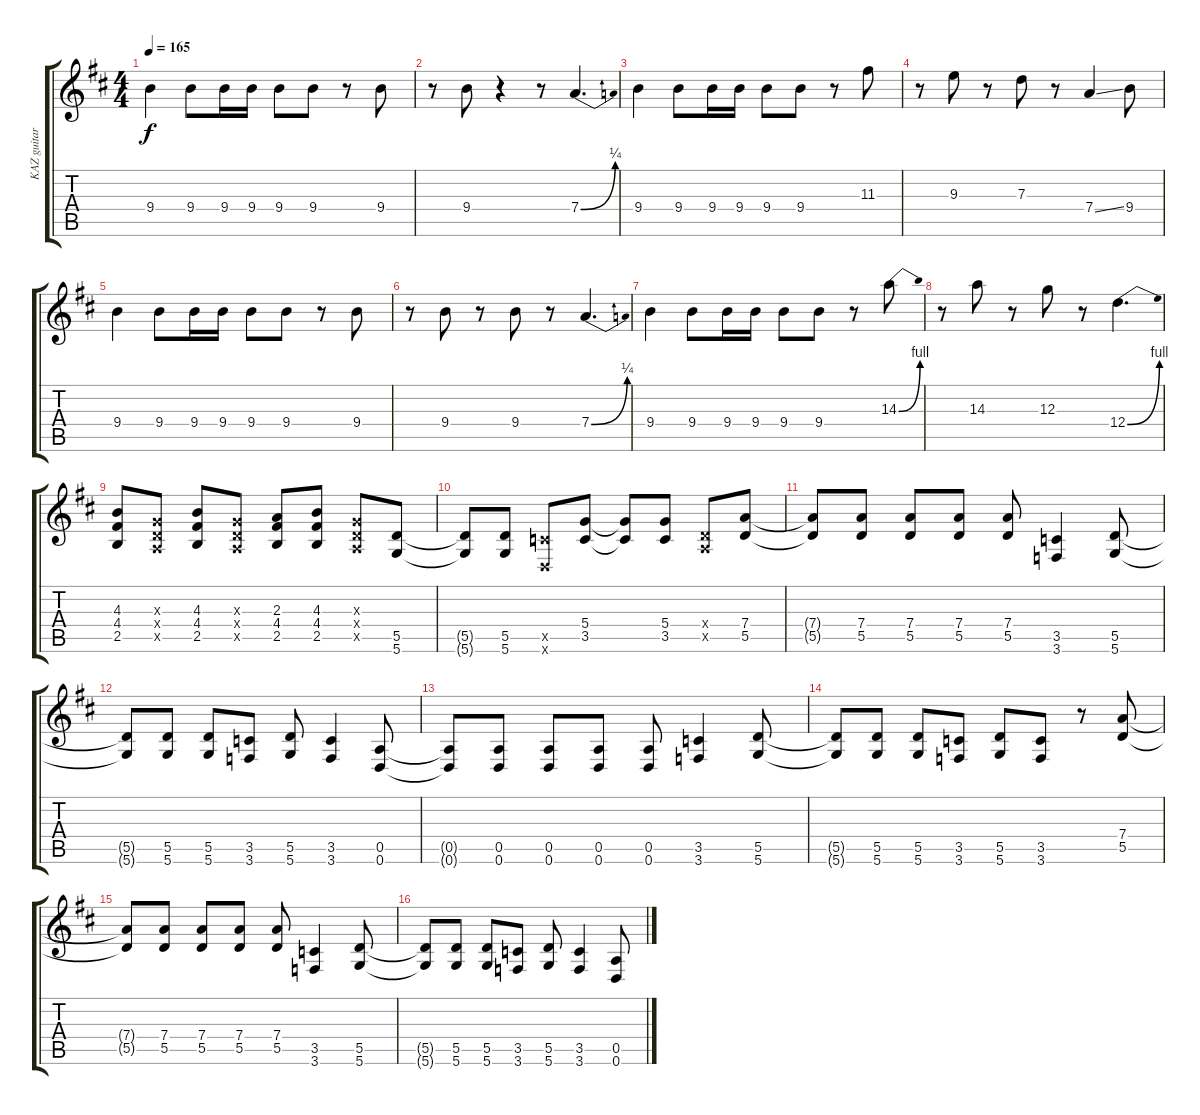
\track ("KAZ guitar" "KAZ guitar") {instrument distortionguitar}
\staff {score tabs}
\tuning (E4 B3 G3 D3 A2 D2) {hide}
\ts (4 4)
\tempo 165
\clef g2
\ks d
9.4.4{dy f} 9.4.8 9.4.16 9.4.16 9.4.8 9.4.8 r.8 9.4.8 |
r.8 9.4.8 r.4 r.8 7.4{be (bend 0 0 60 1)}.4{d} |
9.4.4 9.4.8 9.4.16 9.4.16 9.4.8 9.4.8 r.8 11.3.8 |
r.8 9.3.8 r.8 7.3.8 r.8 7.4{ss}.4 9.4.8 |
9.4.4 9.4.8 9.4.16 9.4.16 9.4.8 9.4.8 r.8 9.4.8 |
r.8 9.4.8 r.8 9.4.8 r.8 7.4{be (bend 0 0 60 1)}.4{d} |
9.4.4 9.4.8 9.4.16 9.4.16 9.4.8 9.4.8 r.8 14.3{be (bend 0 0 60 4)}.8 |
r.8 14.3.8 r.8 12.3.8 r.8 12.4{be (bend 0 0 60 4)}.4{d} |
(4.3 4.4 2.5).8 (0.3{x} 0.4{x} 0.5{x}).8 (4.3 4.4 2.5).8 (0.3{x} 0.4{x} 0.5{x}).8 (2.3 4.4 2.5).8 (4.3 4.4 2.5).8 (0.3{x} 0.4{x} 0.5{x}).8 (5.5 5.6).8 |
(5.5{t} 5.6{t}).8 (5.5 5.6).8 (3.5{x} 0.6{x}).8 (5.4 3.5).8 (5.4{t} 3.5{t}).8 (5.4 3.5).8 (0.4{x} 0.5{x}).8 (7.4 5.5).8 |
(7.4{t} 5.5{t}).8 (7.4 5.5).8 (7.4 5.5).8 (7.4 5.5).8 (7.4 5.5).8 (3.5 3.6).4 (5.5 5.6).8 |
(5.5{t} 5.6{t}).8 (5.5 5.6).8 (5.5 5.6).8 (3.5 3.6).8 (5.5 5.6).8 (3.5 3.6).4 (0.5 0.6).8 |
(0.5{t} 0.6{t}).8 (0.5 0.6).8 (0.5 0.6).8 (0.5 0.6).8 (0.5 0.6).8 (3.5 3.6).4 (5.5 5.6).8 |
(5.5{t} 5.6{t}).8 (5.5 5.6).8 (5.5 5.6).8 (3.5 3.6).8 (5.5 5.6).8 (3.5 3.6).8 r.8 (7.4 5.5).8 |
(7.4{t} 5.5{t}).8 (7.4 5.5).8 (7.4 5.5).8 (7.4 5.5).8 (7.4 5.5).8 (3.5 3.6).4 (5.5 5.6).8 |
(5.5{t} 5.6{t}).8 (5.5 5.6).8 (5.5 5.6).8 (3.5 3.6).8 (5.5 5.6).8 (3.5 3.6).4 (0.5 0.6).8
